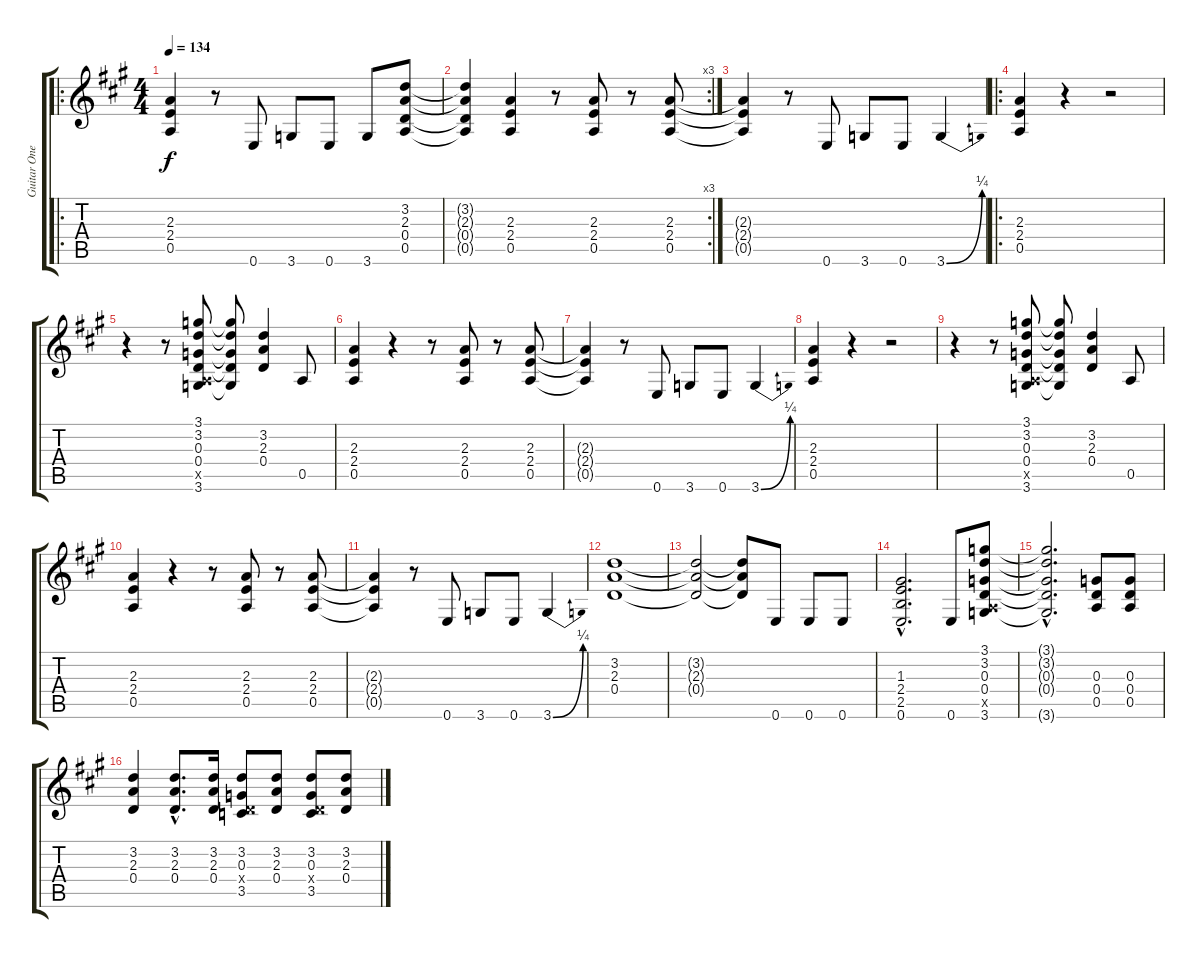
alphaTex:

\track ("Guitar One" "Guitar One") {instrument distortionguitar}
\staff {score tabs}
\tuning (E4 B3 G3 D3 A2 E2) {hide}
\ro
\ts (4 4)
\tempo 134
\clef g2
\ks a
(2.3{t} 2.4{t} 0.5{t}).4{dy f} r.8 0.6.8 3.6.8 0.6.8 3.6.8 (3.2 2.3 0.4 0.5).8 |
\rc 3
(3.2{t} 2.3{t} 0.4{t} 0.5{t}).4 (2.3 2.4 0.5).4 r.8 (2.3 2.4 0.5).8 r.8 (2.3 2.4 0.5).8 |
(2.3{t} 2.4{t} 0.5{t}).4 r.8 0.6.8 3.6.8 0.6.8 3.6{be (bend 0 0 60 1)}.4 |
\ro
(2.3 2.4 0.5).4 r.4 r.2 |
r.4 r.8 (3.1 3.2 0.3 0.4 0.5{x} 3.6).8 (3.1{t} 3.2{t} 0.3{t} 0.4{t} 3.6{t}).8 (3.2 2.3 0.4).4 0.5.8 |
(2.3 2.4 0.5).4 r.4 r.8 (2.3 2.4 0.5).8 r.8 (2.3 2.4 0.5).8 |
(2.3{t} 2.4{t} 0.5{t}).4 r.8 0.6.8 3.6.8 0.6.8 3.6{be (bend 0 0 60 1)}.4 |
(2.3 2.4 0.5).4 r.4 r.2 |
r.4 r.8 (3.1 3.2 0.3 0.4 0.5{x} 3.6).8 (3.1{t} 3.2{t} 0.3{t} 0.4{t} 3.6{t}).8 (3.2 2.3 0.4).4 0.5.8 |
(2.3 2.4 0.5).4 r.4 r.8 (2.3 2.4 0.5).8 r.8 (2.3 2.4 0.5).8 |
(2.3{t} 2.4{t} 0.5{t}).4 r.8 0.6.8 3.6.8 0.6.8 3.6{be (bend 0 0 60 1)}.4 |
(3.2 2.3 0.4).1 |
(3.2{t} 2.3{t} 0.4{t}).2 (3.2{t} 2.3{t} 0.4{t}).8 0.6.8 0.6.8 0.6.8 |
(1.3{hac} 2.4{hac} 2.5{hac} 0.6{hac}).2{d} 0.6.8 (3.1 3.2 0.3 0.4 0.5{x} 3.6).8 |
(3.1{hac t} 3.2{hac t} 0.3{hac t} 0.4{hac t} 3.6{hac t}).2{d} (0.3 0.4 0.5).8 (0.3 0.4 0.5).8 |
(3.2 2.3 0.4).4 (3.2{hac} 2.3{hac} 0.4{hac}).8{d} (3.2 2.3 0.4).16 (3.2 0.3 0.4{x} 3.5).8 (3.2 2.3 0.4).8 (3.2 0.3 0.4{x} 3.5).8 (3.2 2.3 0.4).8
